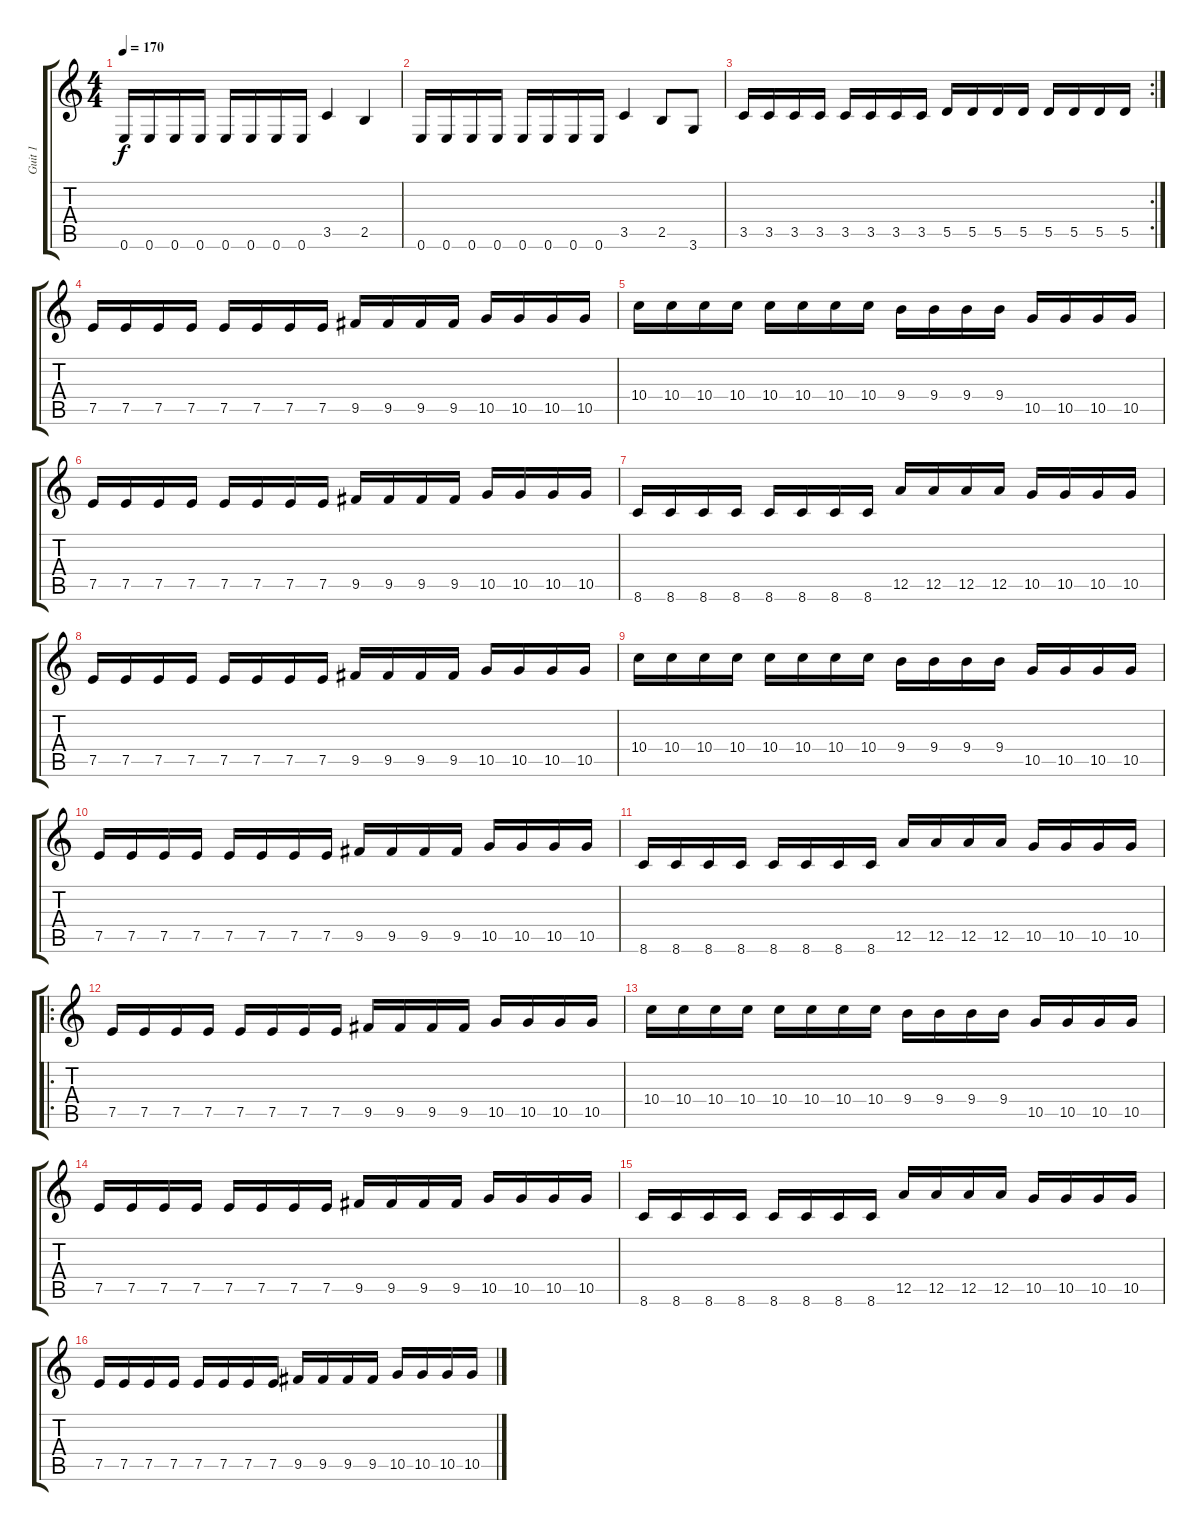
\track ("Guit 1" "Guit 1") {instrument distortionguitar}
\staff {score tabs}
\tuning (E4 B3 G3 D3 A2 E2) {hide}
\ts (4 4)
\tempo 170
\clef g2
\ks c
0.6.16{dy f} 0.6.16 0.6.16 0.6.16 0.6.16 0.6.16 0.6.16 0.6.16 3.5.4 2.5.4 |
0.6.16 0.6.16 0.6.16 0.6.16 0.6.16 0.6.16 0.6.16 0.6.16 3.5.4 2.5.8 3.6.8 |
\rc 2
3.5.16 3.5.16 3.5.16 3.5.16 3.5.16 3.5.16 3.5.16 3.5.16 5.5.16 5.5.16 5.5.16 5.5.16 5.5.16 5.5.16 5.5.16 5.5.16 |
7.5.16 7.5.16 7.5.16 7.5.16 7.5.16 7.5.16 7.5.16 7.5.16 9.5.16 9.5.16 9.5.16 9.5.16 10.5.16 10.5.16 10.5.16 10.5.16 |
10.4.16 10.4.16 10.4.16 10.4.16 10.4.16 10.4.16 10.4.16 10.4.16 9.4.16 9.4.16 9.4.16 9.4.16 10.5.16 10.5.16 10.5.16 10.5.16 |
7.5.16 7.5.16 7.5.16 7.5.16 7.5.16 7.5.16 7.5.16 7.5.16 9.5.16 9.5.16 9.5.16 9.5.16 10.5.16 10.5.16 10.5.16 10.5.16 |
8.6.16 8.6.16 8.6.16 8.6.16 8.6.16 8.6.16 8.6.16 8.6.16 12.5.16 12.5.16 12.5.16 12.5.16 10.5.16 10.5.16 10.5.16 10.5.16 |
7.5.16 7.5.16 7.5.16 7.5.16 7.5.16 7.5.16 7.5.16 7.5.16 9.5.16 9.5.16 9.5.16 9.5.16 10.5.16 10.5.16 10.5.16 10.5.16 |
10.4.16 10.4.16 10.4.16 10.4.16 10.4.16 10.4.16 10.4.16 10.4.16 9.4.16 9.4.16 9.4.16 9.4.16 10.5.16 10.5.16 10.5.16 10.5.16 |
7.5.16 7.5.16 7.5.16 7.5.16 7.5.16 7.5.16 7.5.16 7.5.16 9.5.16 9.5.16 9.5.16 9.5.16 10.5.16 10.5.16 10.5.16 10.5.16 |
8.6.16 8.6.16 8.6.16 8.6.16 8.6.16 8.6.16 8.6.16 8.6.16 12.5.16 12.5.16 12.5.16 12.5.16 10.5.16 10.5.16 10.5.16 10.5.16 |
\ro
7.5.16 7.5.16 7.5.16 7.5.16 7.5.16 7.5.16 7.5.16 7.5.16 9.5.16 9.5.16 9.5.16 9.5.16 10.5.16 10.5.16 10.5.16 10.5.16 |
10.4.16 10.4.16 10.4.16 10.4.16 10.4.16 10.4.16 10.4.16 10.4.16 9.4.16 9.4.16 9.4.16 9.4.16 10.5.16 10.5.16 10.5.16 10.5.16 |
7.5.16 7.5.16 7.5.16 7.5.16 7.5.16 7.5.16 7.5.16 7.5.16 9.5.16 9.5.16 9.5.16 9.5.16 10.5.16 10.5.16 10.5.16 10.5.16 |
8.6.16 8.6.16 8.6.16 8.6.16 8.6.16 8.6.16 8.6.16 8.6.16 12.5.16 12.5.16 12.5.16 12.5.16 10.5.16 10.5.16 10.5.16 10.5.16 |
7.5.16 7.5.16 7.5.16 7.5.16 7.5.16 7.5.16 7.5.16 7.5.16 9.5.16 9.5.16 9.5.16 9.5.16 10.5.16 10.5.16 10.5.16 10.5.16
